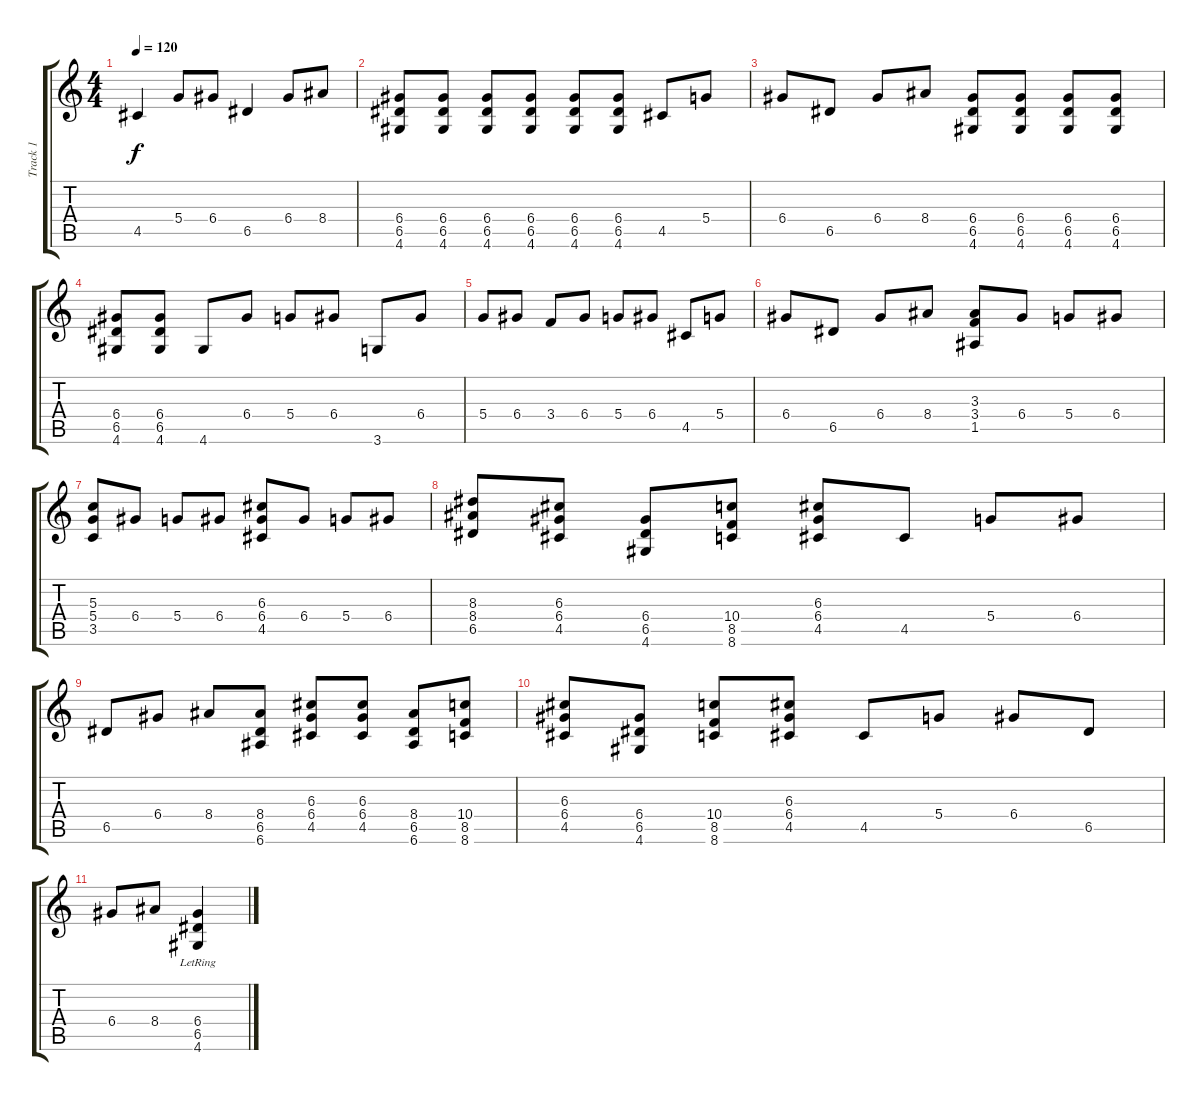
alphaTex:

\track ("Track 1" "Track 1") {instrument acousticguitarnylon}
\staff {score tabs}
\tuning (E4 B3 G3 D3 A2 E2) {hide}
\ts (4 4)
\tempo 120
\clef g2
\ks c
4.5.4{dy f instrument acousticguitarnylon} 5.4.8 6.4.8 6.5.4 6.4.8 8.4.8 |
(6.4 6.5 4.6).8 (6.4 6.5 4.6).8 (6.4 6.5 4.6).8 (6.4 6.5 4.6).8 (6.4 6.5 4.6).8 (6.4 6.5 4.6).8 4.5.8 5.4.8 |
6.4.8 6.5.8 6.4.8 8.4.8 (6.4 6.5 4.6).8 (6.4 6.5 4.6).8 (6.4 6.5 4.6).8 (6.4 6.5 4.6).8 |
(6.4 6.5 4.6).8 (6.4 6.5 4.6).8 4.6.8 6.4.8 5.4.8 6.4.8 3.6.8 6.4.8 |
5.4.8 6.4.8 3.4.8 6.4.8 5.4.8 6.4.8 4.5.8 5.4.8 |
6.4.8 6.5.8 6.4.8 8.4.8 (3.3 3.4 1.5).8 6.4.8 5.4.8 6.4.8 |
(5.3 5.4 3.5).8 6.4.8 5.4.8 6.4.8 (6.3 6.4 4.5).8 6.4.8 5.4.8 6.4.8 |
(8.3 8.4 6.5).8 (6.3 6.4 4.5).8 (6.4 6.5 4.6).8 (10.4 8.5 8.6).8 (6.3 6.4 4.5).8 4.5.8 5.4.8 6.4.8 |
6.5.8 6.4.8 8.4.8 (8.4 6.5 6.6).8 (6.3 6.4 4.5).8 (6.3 6.4 4.5).8 (8.4 6.5 6.6).8 (10.4 8.5 8.6).8 |
(6.3 6.4 4.5).8 (6.4 6.5 4.6).8 (10.4 8.5 8.6).8 (6.3 6.4 4.5).8 4.5.8 5.4.8 6.4.8 6.5.8 |
6.4.8 8.4.8 (6.4{lr} 6.5 4.6).4
